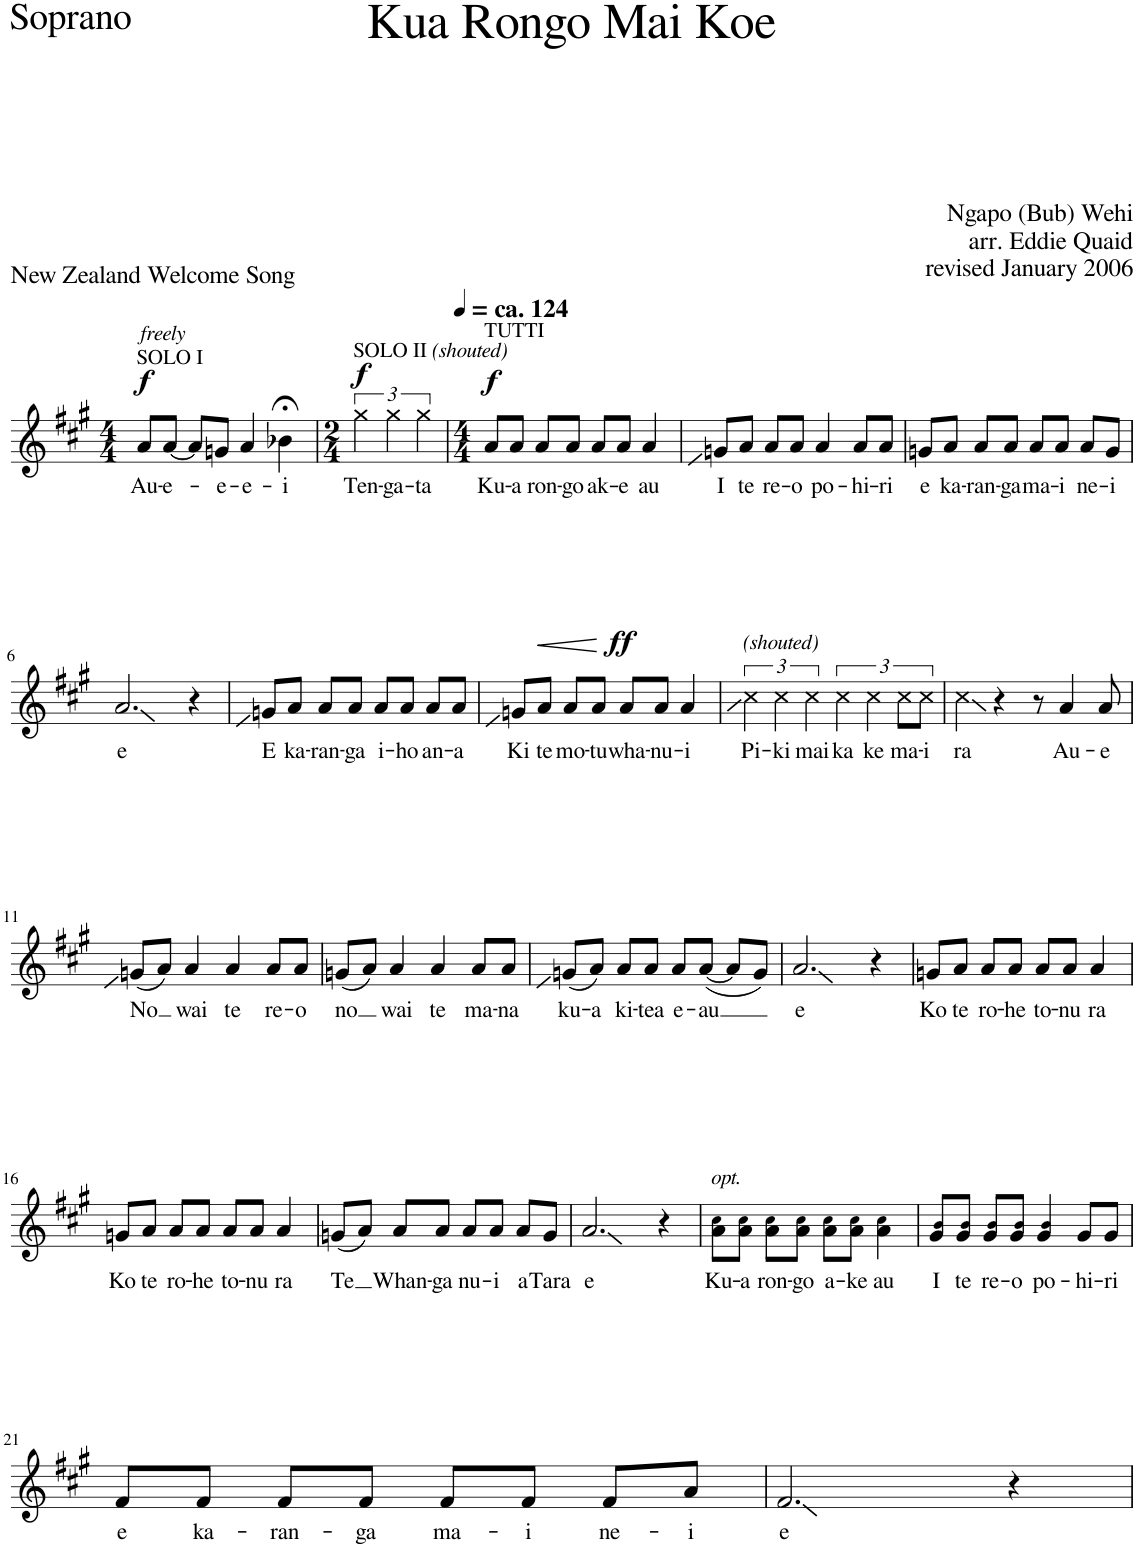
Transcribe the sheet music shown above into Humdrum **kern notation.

**kern	**text	**dynam
*part1	*part1	*part1
*staff1	*staff1	*staff1
*I"S	*	*
*clefG2	*	*
*k[f#c#g#]	*	*
*M4/4	*	*
=1	=1	=1
!LO:TX:a:t=SOLO I	!	!
!LO:TX:a:i:t=freely	!	!
!	!LO:LY:b	!LO:DY:a
8a/L	Au-	f
!	!LO:LY:b	!
[8a/J	-e-	.
8a/L]	.	.
!	!LO:LY:b	!
8gn/J	-e-	.
!	!LO:LY:b	!
4a/	-e-	.
!	!LO:LY:b	!
4b-X;<\	-i	.
=2	=2	=2
*M2/4	*	*
!LO:TX:a:t=SOLO II	!	!
!LO:TX:a:i:t=(shouted)	!	!
!	!LO:LY:b	!LO:DY:a
6gg#\	Ten-	f
!	!LO:LY:b	!
6gg#\	-ga-	.
!	!LO:LY:b	!
6gg#\	-ta	.
=3	=3	=3
*M4/4	*	*
!LO:TX:a:B:t=ca. 124	!	!
!LO:TX:a:t=TUTTI	!	!
!	!LO:LY:b	!LO:DY:a
8a/L	Ku-	f
!	!LO:LY:b	!
8a/J	-a	.
!	!LO:LY:b	!
8a/L	ron-	.
!	!LO:LY:b	!
8a/J	-go	.
!	!LO:LY:b	!
8a/L	ak-	.
!	!LO:LY:b	!
8a/J	-e	.
!	!LO:LY:b	!
4a/	au	.
=4	=4	=4
!	!LO:LY:b	!
8gn/L	I	.
!	!LO:LY:b	!
8a/J	te	.
!	!LO:LY:b	!
8a/L	re-	.
!	!LO:LY:b	!
8a/J	-o	.
!	!LO:LY:b	!
4a/	po-	.
!	!LO:LY:b	!
8a/L	-hi-	.
!	!LO:LY:b	!
8a/J	-ri	.
=5	=5	=5
!	!LO:LY:b	!
8gn/L	e	.
!	!LO:LY:b	!
8a/J	ka-	.
!	!LO:LY:b	!
8a/L	-ran-	.
!	!LO:LY:b	!
8a/J	-ga	.
!	!LO:LY:b	!
8a/L	ma-	.
!	!LO:LY:b	!
8a/J	-i	.
!	!LO:LY:b	!
8a/L	ne-	.
!	!LO:LY:b	!
8g/J	-i	.
!!LO:LB:g=z
=6	=6	=6
!	!LO:LY:b	!
2.a/	e	.
4r	.	.
=7	=7	=7
!	!LO:LY:b	!
8gn/L	E	.
!	!LO:LY:b	!
8a/J	ka-	.
!	!LO:LY:b	!
8a/L	-ran-	.
!	!LO:LY:b	!
8a/J	-ga	.
!	!LO:LY:b	!
8a/L	i-	.
!	!LO:LY:b	!
8a/J	-ho	.
!	!LO:LY:b	!
8a/L	an-	.
!	!LO:LY:b	!
8a/J	-a	.
=8	=8	=8
!	!LO:LY:b	!
8gn/L	Ki	.
!	!LO:LY:b	!LO:HP:b
8a/J	te	<
!	!LO:LY:b	!
8a/L	mo-	.
!	!LO:LY:b	!
8a/J	-tu	.
!	!LO:LY:b	!LO:DY:n=1:a
8a/L	wha-	[ ff
!	!LO:LY:b	!
8a/J	-nu-	.
!	!LO:LY:b	!
4a/	-i	.
=9	=9	=9
!LO:TX:a:i:t=(shouted)	!	!
!	!LO:LY:b	!
6cc#\	Pi-	.
!	!LO:LY:b	!
6cc#\	-ki	.
!	!LO:LY:b	!
6cc#\	mai	.
!	!LO:LY:b	!
6cc#\	ka	.
!	!LO:LY:b	!
6cc#\	ke	.
!	!LO:LY:b	!
12cc#\L	ma-	.
!	!LO:LY:b	!
12cc#\J	-i	.
=10	=10	=10
!	!LO:LY:b	!
4cc#\	ra	.
4r	.	.
8r	.	.
!	!LO:LY:b	!
4a/	Au-	.
!	!LO:LY:b	!
8a/	-e	.
!!LO:LB:g=z
=11	=11	=11
!	!LO:LY:b	!
(8gn/L	No	.
8a/J)	.	.
!	!LO:LY:b	!
4a/	wai	.
!	!LO:LY:b	!
4a/	te	.
!	!LO:LY:b	!
8a/L	re-	.
!	!LO:LY:b	!
8a/J	-o	.
=12	=12	=12
!	!LO:LY:b	!
(8gn/L	no	.
8a/J)	.	.
!	!LO:LY:b	!
4a/	wai	.
!	!LO:LY:b	!
4a/	te	.
!	!LO:LY:b	!
8a/L	ma-	.
!	!LO:LY:b	!
8a/J	-na	.
=13	=13	=13
!	!LO:LY:b	!
(8gn/L	ku-	.
!	!LO:LY:b	!
8a/J)	-a	.
!	!LO:LY:b	!
8a/L	ki-	.
!	!LO:LY:b	!
8a/J	-tea	.
!	!LO:LY:b	!
8a/L	e-	.
!	!LO:LY:b	!
([8a/J	-au	.
8a/L]	.	.
8g/J)	.	.
=14	=14	=14
!	!LO:LY:b	!
2.a/	e	.
4r	.	.
=15	=15	=15
!	!LO:LY:b	!
8gn/L	Ko	.
!	!LO:LY:b	!
8a/J	te	.
!	!LO:LY:b	!
8a/L	ro-	.
!	!LO:LY:b	!
8a/J	-he	.
!	!LO:LY:b	!
8a/L	to-	.
!	!LO:LY:b	!
8a/J	-nu	.
!	!LO:LY:b	!
4a/	ra	.
!!LO:LB:g=z
=16	=16	=16
!	!LO:LY:b	!
8gn/L	Ko	.
!	!LO:LY:b	!
8a/J	te	.
!	!LO:LY:b	!
8a/L	ro-	.
!	!LO:LY:b	!
8a/J	-he	.
!	!LO:LY:b	!
8a/L	to-	.
!	!LO:LY:b	!
8a/J	-nu	.
!	!LO:LY:b	!
4a/	ra	.
=17	=17	=17
!	!LO:LY:b	!
(8gn/L	Te	.
8a/J)	.	.
!	!LO:LY:b	!
8a/L	Whan-	.
!	!LO:LY:b	!
8a/J	-ga	.
!	!LO:LY:b	!
8a/L	nu-	.
!	!LO:LY:b	!
8a/J	-i	.
!	!LO:LY:b	!
8a/L	a	.
!	!LO:LY:b	!
8g/J	Tara	.
=18	=18	=18
!	!LO:LY:b	!
2.a/	e	.
4r	.	.
=19	=19	=19
!LO:TX:a:i:t=opt.	!	!
!	!LO:LY:b	!
8a\ 8cc#!\L	Ku-	.
!	!LO:LY:b	!
8a\ 8cc#!\J	-a	.
!	!LO:LY:b	!
8a\ 8cc#!\L	ron-	.
!	!LO:LY:b	!
8a\ 8cc#!\J	-go	.
!	!LO:LY:b	!
8a\ 8cc#!\L	a-	.
!	!LO:LY:b	!
8a\ 8cc#!\J	-ke	.
!	!LO:LY:b	!
4a\ 4cc#!\	au	.
=20	=20	=20
!	!LO:LY:b	!
8g#/ 8b!/L	I	.
!	!LO:LY:b	!
8g#/ 8b!/J	te	.
!	!LO:LY:b	!
8g#/ 8b!/L	re-	.
!	!LO:LY:b	!
8g#/ 8b!/J	-o	.
!	!LO:LY:b	!
4g#/ 4b!/	po-	.
!	!LO:LY:b	!
8g#/L	-hi-	.
!	!LO:LY:b	!
8g#/J	-ri	.
!!LO:LB:g=z
=21	=21	=21
!	!LO:LY:b	!
8f#/L	e	.
!	!LO:LY:b	!
8f#/J	ka-	.
!	!LO:LY:b	!
8f#/L	-ran-	.
!	!LO:LY:b	!
8f#/J	-ga	.
!	!LO:LY:b	!
8f#/L	ma-	.
!	!LO:LY:b	!
8f#/J	-i	.
!	!LO:LY:b	!
8f#/L	ne-	.
!	!LO:LY:b	!
8a/J	-i	.
=22	=22	=22
!	!LO:LY:b	!
2.f#/	e	.
4r	.	.
=	=	=
*-	*-	*-
